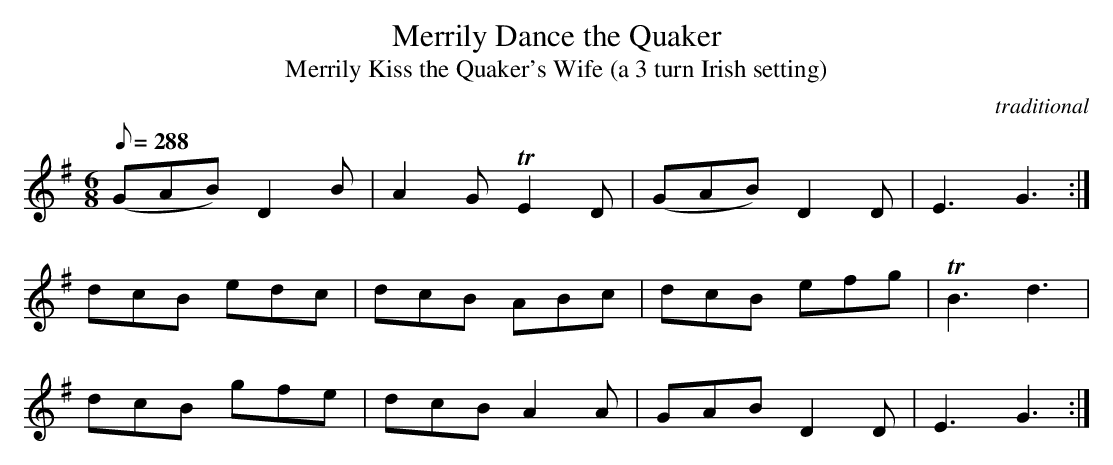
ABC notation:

X:1
T:Merrily Dance the Quaker
T:Merrily Kiss the Quaker's Wife (a 3 turn Irish setting)
C:traditional
L:1/8
Q:288
M:6/8
K:G
(GAB) D2 B|A2 G TE2D|(GAB) D2 D |E3 G3:|
dcB edc|dcB ABc|dcB efg|TB3 d3|
dcB gfe|dcB A2 A|GAB D2 D|E3 G3:|
